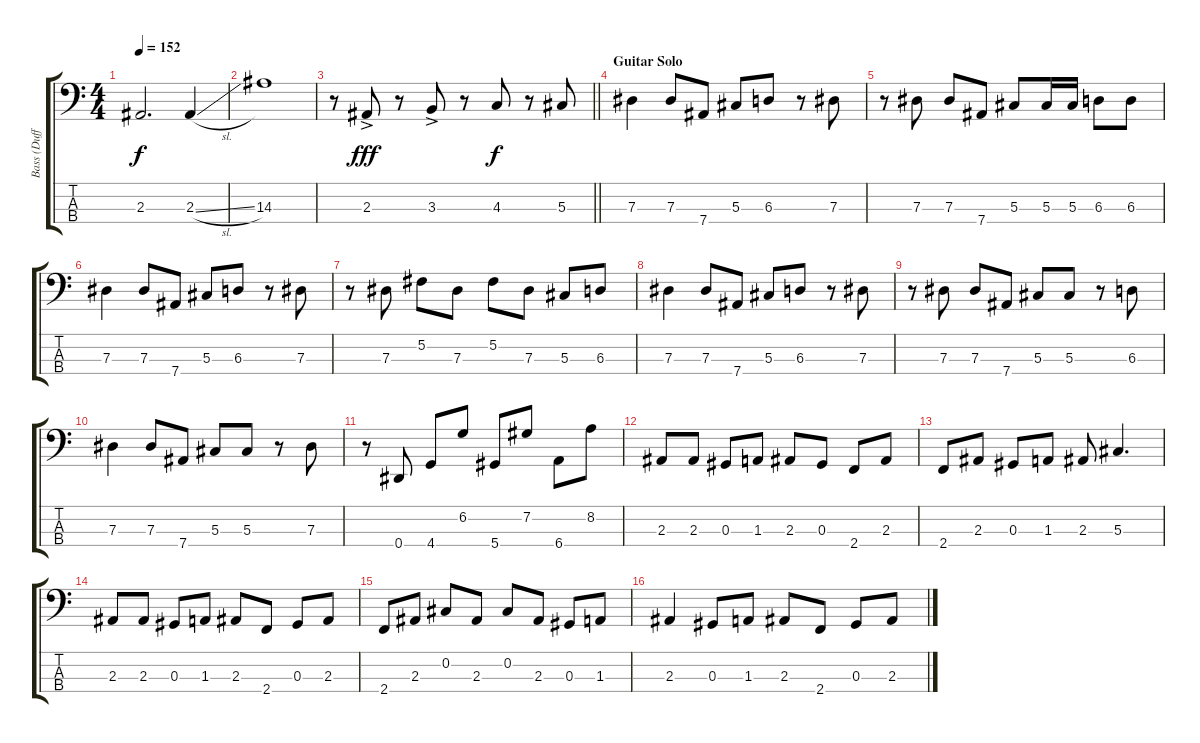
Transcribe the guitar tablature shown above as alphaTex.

\track ("Bass (Duff)" "Bass (Duff") {instrument electricbasspick}
\staff {score tabs}
\tuning (Gb2 Db2 Ab1 Eb1) {hide}
\ts (4 4)
\tempo 152
\clef f4
\ks c
2.3.2{d dy f} 2.3{sl}.4 |
14.3.1 |
\barLineRight lightlight
r.8 2.3{ac}.8{dy fff} r.8 3.3{ac}.8 r.8 4.3.8{dy f} r.8 5.3.8 |
\section ("" "Guitar Solo")
7.3.4 7.3.8 7.4.8 5.3.8 6.3.8 r.8 7.3.8 |
r.8 7.3.8 7.3.8 7.4.8 5.3.8 5.3.16 5.3.16 6.3.8 6.3.8 |
7.3.4 7.3.8 7.4.8 5.3.8 6.3.8 r.8 7.3.8 |
r.8 7.3.8 5.2.8 7.3.8 5.2.8 7.3.8 5.3.8 6.3.8 |
7.3.4 7.3.8 7.4.8 5.3.8 6.3.8 r.8 7.3.8 |
r.8 7.3.8 7.3.8 7.4.8 5.3.8 5.3.8 r.8 6.3.8 |
7.3.4 7.3.8 7.4.8 5.3.8 5.3.8 r.8 7.3.8 |
r.8 0.4.8 4.4.8 6.2.8 5.4.8 7.2.8 6.4.8 8.2.8 |
2.3.8 2.3.8 0.3.8 1.3.8 2.3.8 0.3.8 2.4.8 2.3.8 |
2.4.8 2.3.8 0.3.8 1.3.8 2.3.8 5.3.4{d} |
2.3.8 2.3.8 0.3.8 1.3.8 2.3.8 2.4.8 0.3.8 2.3.8 |
2.4.8 2.3.8 0.2.8 2.3.8 0.2.8 2.3.8 0.3.8 1.3.8 |
2.3.4 0.3.8 1.3.8 2.3.8 2.4.8 0.3.8 2.3.8
